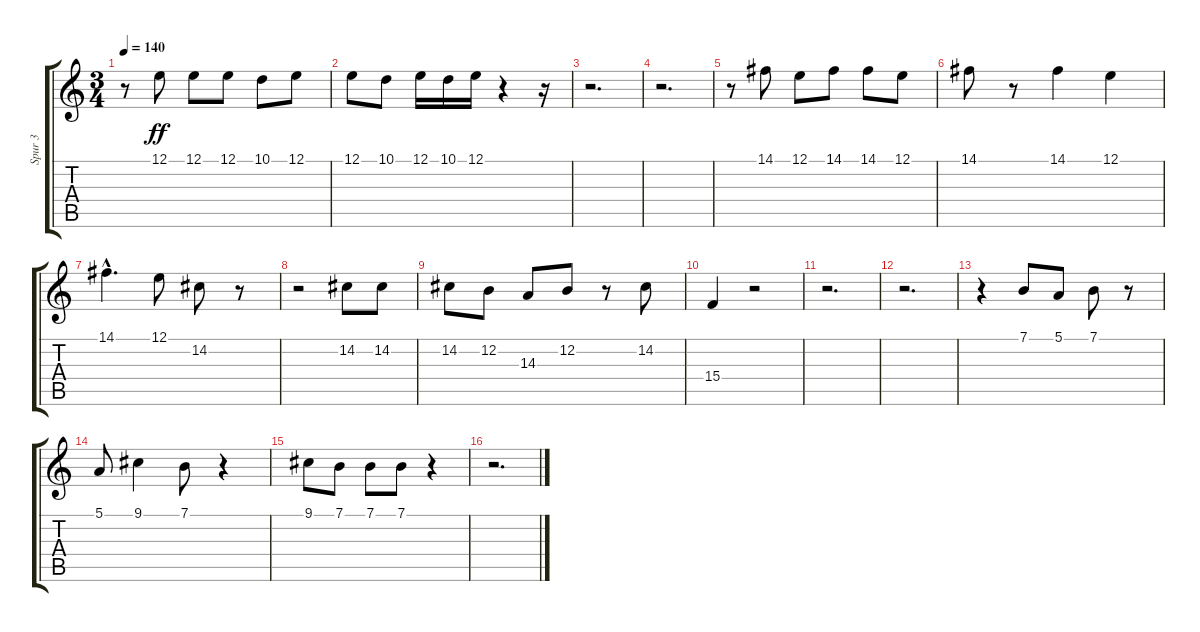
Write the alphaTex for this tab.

\track ("Spur 3" "Spur 3") {instrument blownbottle}
\staff {score tabs}
\tuning (E4 B3 G3 D3 A2 E2) {hide}
\ts (3 4)
\tempo 140
\clef g2
\ks c
r.8{dy ff} 12.1.8 12.1.8 12.1.8 10.1.8 12.1.8 |
12.1.8 10.1.8 12.1.16 10.1.16 12.1.16 r.4 r.16 |
r.2{d} |
r.2{d} |
r.8 14.1.8 12.1.8 14.1.8 14.1.8 12.1.8 |
14.1.8 r.8 14.1.4 12.1.4 |
14.1{hac}.4{d} 12.1.8 14.2.8 r.8 |
r.2 14.2.8 14.2.8 |
14.2.8 12.2.8 14.3.8 12.2.8 r.8 14.2.8 |
15.4.4 r.2 |
r.2{d} |
r.2{d} |
r.4 7.1.8 5.1.8 7.1.8 r.8 |
5.1.8 9.1.4 7.1.8 r.4 |
9.1.8 7.1.8 7.1.8 7.1.8 r.4 |
r.2{d}
